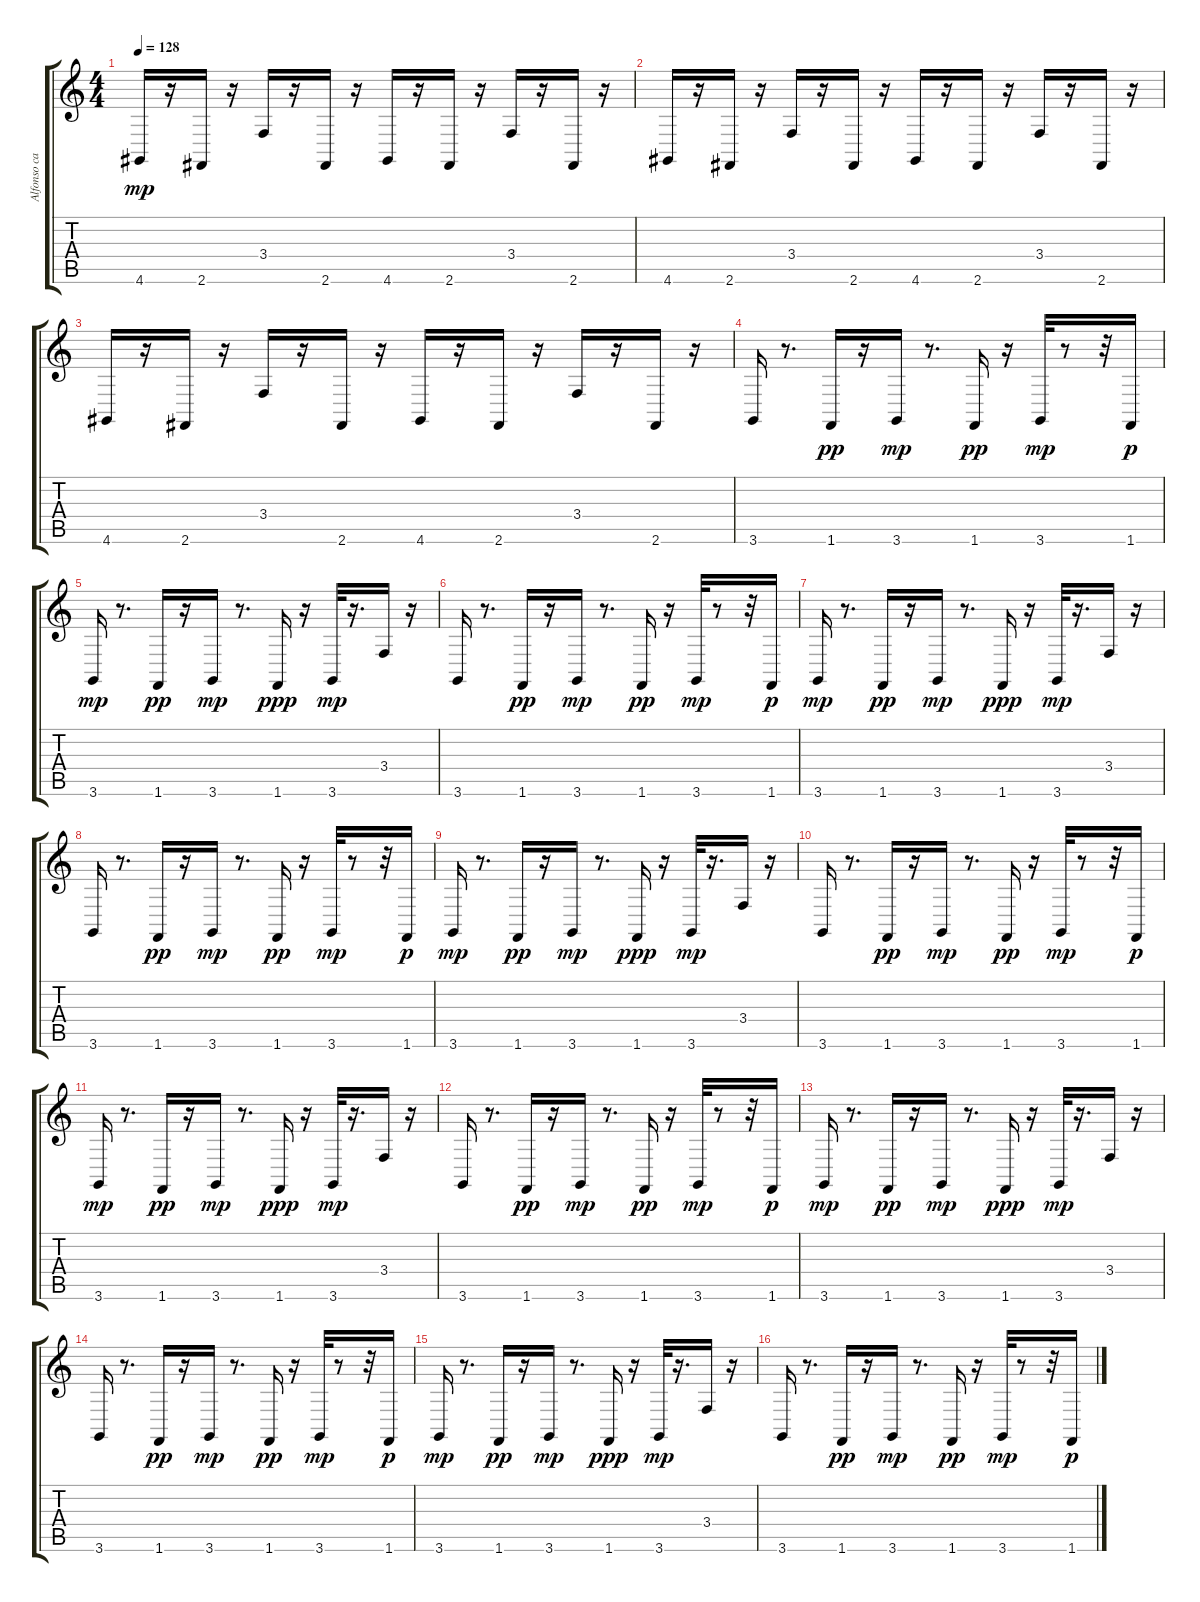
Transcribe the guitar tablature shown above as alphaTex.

\track ("Alfonso caga palos" "Alfonso ca") {instrument synthdrum}
\staff {score tabs}
\tuning (E4 B3 G3 D3 A2 E2) {hide}
\ts (4 4)
\tempo 128
\clef g2
\ks c
4.6.16{dy mp} r.16 2.6.16 r.16 3.4.16 r.16 2.6.16 r.16 4.6.16 r.16 2.6.16 r.16 3.4.16 r.16 2.6.16 r.16 |
4.6.16 r.16 2.6.16 r.16 3.4.16 r.16 2.6.16 r.16 4.6.16 r.16 2.6.16 r.16 3.4.16 r.16 2.6.16 r.16 |
4.6.16 r.16 2.6.16 r.16 3.4.16 r.16 2.6.16 r.16 4.6.16 r.16 2.6.16 r.16 3.4.16 r.16 2.6.16 r.16 |
3.6.16 r.8{d} 1.6.16{dy pp} r.16 3.6.16{dy mp} r.8{d} 1.6.16{dy pp} r.16 3.6.32{dy mp} r.8 r.32 1.6.16{dy p} |
3.6.16{dy mp} r.8{d} 1.6.16{dy pp} r.16 3.6.16{dy mp} r.8{d} 1.6.16{dy ppp} r.16 3.6.32{dy mp} r.16{d} 3.4.16 r.16 |
3.6.16 r.8{d} 1.6.16{dy pp} r.16 3.6.16{dy mp} r.8{d} 1.6.16{dy pp} r.16 3.6.32{dy mp} r.8 r.32 1.6.16{dy p} |
3.6.16{dy mp} r.8{d} 1.6.16{dy pp} r.16 3.6.16{dy mp} r.8{d} 1.6.16{dy ppp} r.16 3.6.32{dy mp} r.16{d} 3.4.16 r.16 |
3.6.16 r.8{d} 1.6.16{dy pp} r.16 3.6.16{dy mp} r.8{d} 1.6.16{dy pp} r.16 3.6.32{dy mp} r.8 r.32 1.6.16{dy p} |
3.6.16{dy mp} r.8{d} 1.6.16{dy pp} r.16 3.6.16{dy mp} r.8{d} 1.6.16{dy ppp} r.16 3.6.32{dy mp} r.16{d} 3.4.16 r.16 |
3.6.16 r.8{d} 1.6.16{dy pp} r.16 3.6.16{dy mp} r.8{d} 1.6.16{dy pp} r.16 3.6.32{dy mp} r.8 r.32 1.6.16{dy p} |
3.6.16{dy mp} r.8{d} 1.6.16{dy pp} r.16 3.6.16{dy mp} r.8{d} 1.6.16{dy ppp} r.16 3.6.32{dy mp} r.16{d} 3.4.16 r.16 |
3.6.16 r.8{d} 1.6.16{dy pp} r.16 3.6.16{dy mp} r.8{d} 1.6.16{dy pp} r.16 3.6.32{dy mp} r.8 r.32 1.6.16{dy p} |
3.6.16{dy mp} r.8{d} 1.6.16{dy pp} r.16 3.6.16{dy mp} r.8{d} 1.6.16{dy ppp} r.16 3.6.32{dy mp} r.16{d} 3.4.16 r.16 |
3.6.16 r.8{d} 1.6.16{dy pp} r.16 3.6.16{dy mp} r.8{d} 1.6.16{dy pp} r.16 3.6.32{dy mp} r.8 r.32 1.6.16{dy p} |
3.6.16{dy mp} r.8{d} 1.6.16{dy pp} r.16 3.6.16{dy mp} r.8{d} 1.6.16{dy ppp} r.16 3.6.32{dy mp} r.16{d} 3.4.16 r.16 |
3.6.16 r.8{d} 1.6.16{dy pp} r.16 3.6.16{dy mp} r.8{d} 1.6.16{dy pp} r.16 3.6.32{dy mp} r.8 r.32 1.6.16{dy p}
